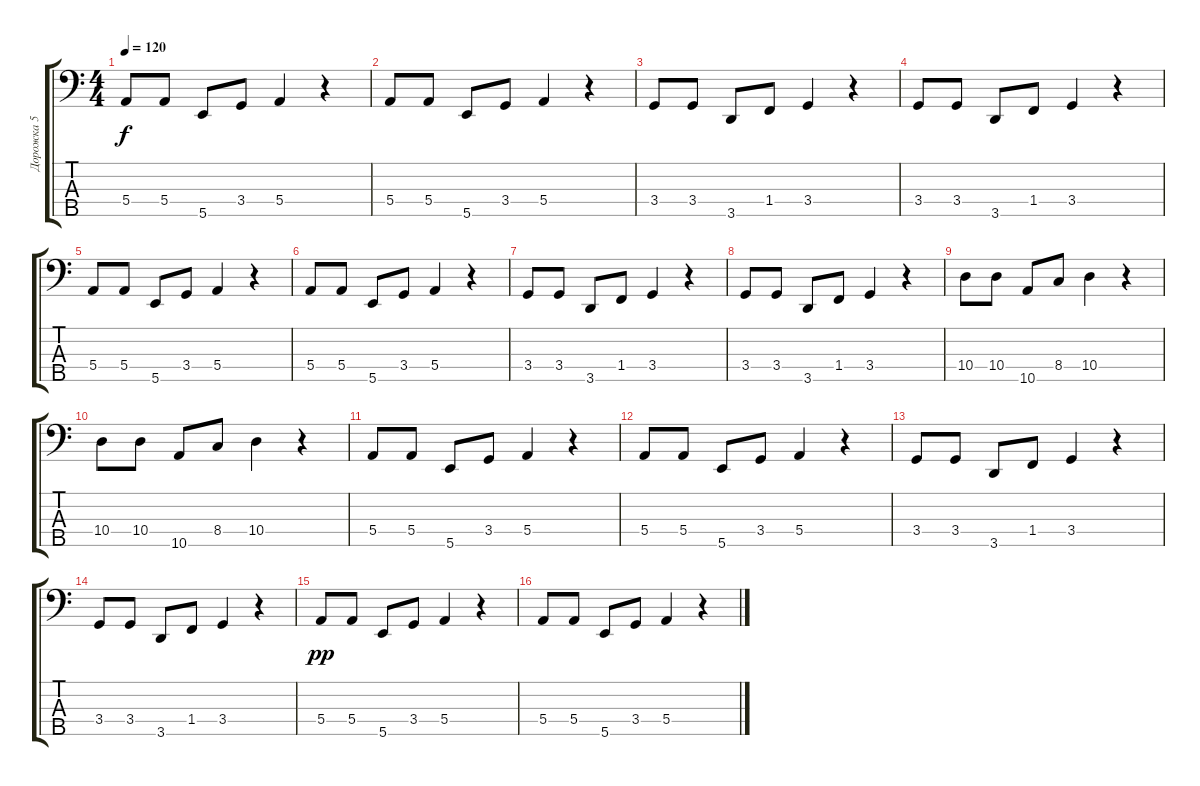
\track ("Дорожка 5" "Дорожка 5") {instrument synthbass2}
\staff {score tabs}
\tuning (G2 D2 A1 E1 B0) {hide}
\ts (4 4)
\tempo 120
\clef f4
\ks c
5.4.8{dy f} 5.4.8 5.5.8 3.4.8 5.4.4 r.4 |
5.4.8 5.4.8 5.5.8 3.4.8 5.4.4 r.4 |
3.4.8 3.4.8 3.5.8 1.4.8 3.4.4 r.4 |
3.4.8 3.4.8 3.5.8 1.4.8 3.4.4 r.4 |
5.4.8 5.4.8 5.5.8 3.4.8 5.4.4 r.4 |
5.4.8 5.4.8 5.5.8 3.4.8 5.4.4 r.4 |
3.4.8 3.4.8 3.5.8 1.4.8 3.4.4 r.4 |
3.4.8 3.4.8 3.5.8 1.4.8 3.4.4 r.4 |
10.4.8 10.4.8 10.5.8 8.4.8 10.4.4 r.4 |
10.4.8 10.4.8 10.5.8 8.4.8 10.4.4 r.4 |
5.4.8 5.4.8 5.5.8 3.4.8 5.4.4 r.4 |
5.4.8 5.4.8 5.5.8 3.4.8 5.4.4 r.4 |
3.4.8 3.4.8 3.5.8 1.4.8 3.4.4 r.4 |
3.4.8 3.4.8 3.5.8 1.4.8 3.4.4 r.4 |
5.4.8{dy pp} 5.4.8 5.5.8 3.4.8 5.4.4 r.4 |
5.4.8 5.4.8 5.5.8 3.4.8 5.4.4 r.4
